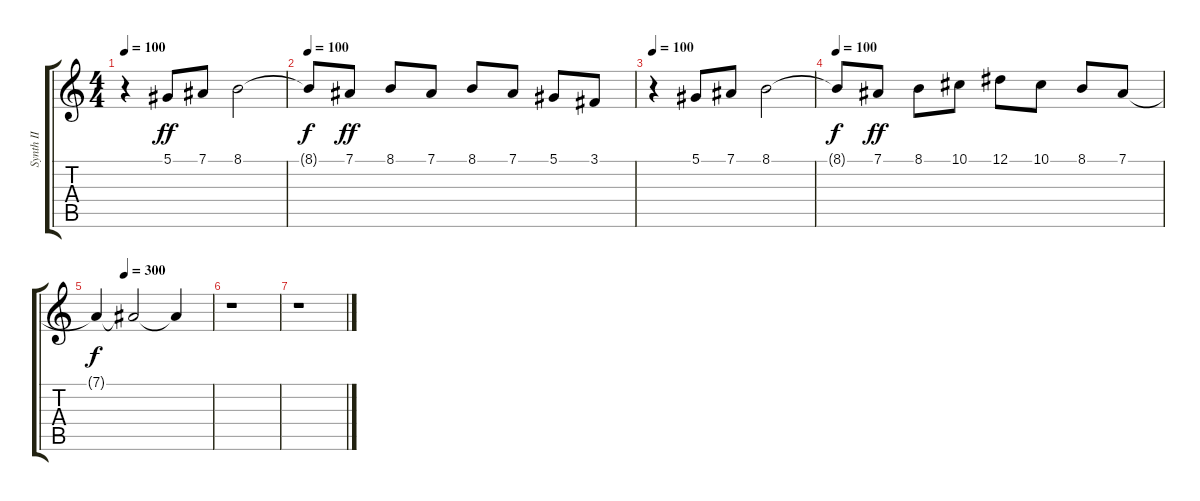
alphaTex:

\track ("Synth II" "Synth II") {instrument stringensemble1}
\staff {score tabs}
\tuning (Eb4 Bb3 Gb3 Db3 Ab2 Eb2) {hide}
\ts (4 4)
\tempo 100
\clef g2
\ks c
r.4{dy ff} 5.1.8 7.1.8 8.1.2 |
\tempo 100
8.1{t}.8{dy f} 7.1.8{dy ff} 8.1.8 7.1.8 8.1.8 7.1.8 5.1.8 3.1.8 |
\tempo 100
r.4 5.1.8 7.1.8 8.1.2 |
\tempo 100
8.1{t}.8{dy f} 7.1.8{dy ff} 8.1.8 10.1.8 12.1.8 10.1.8 8.1.8 7.1.8 |
\tempo (300 0.25)
7.1{t}.4{dy f} 7.1{t}.2 7.1{t}.4 |
r.1 |
r.1
